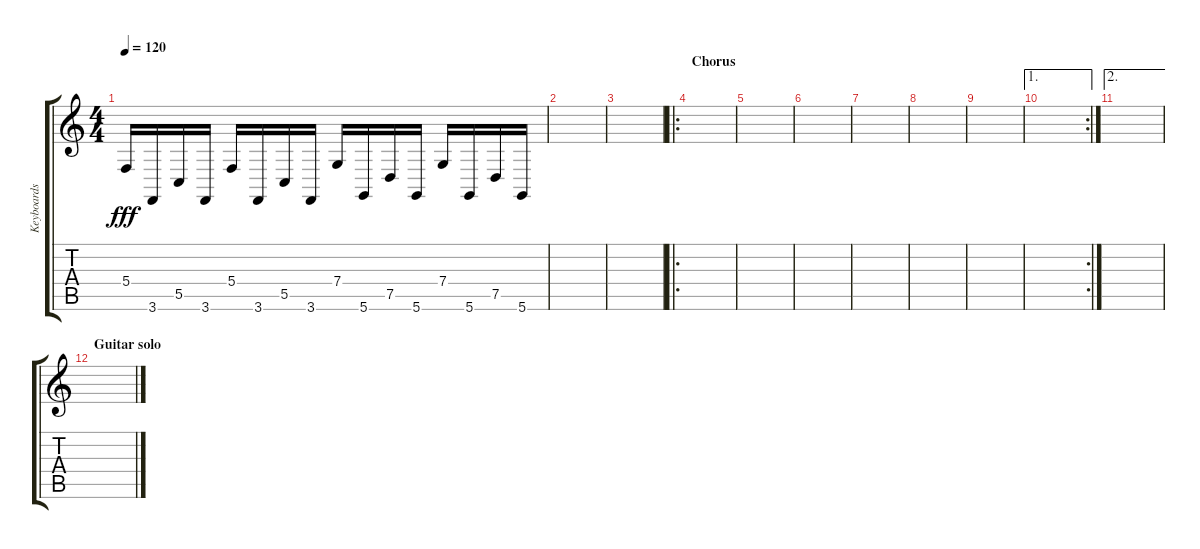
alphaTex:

\track ("Keyboards 3" "Keyboards ") {instrument pizzicatostrings}
\staff {score tabs}
\tuning (D4 A3 F3 C3 G2 D2) {hide}
\ts (4 4)
\tempo 120
\clef g2
\ks c
5.4.16{dy fff} 3.6.16 5.5.16 3.6.16 5.4.16 3.6.16 5.5.16 3.6.16 7.4.16 5.6.16 7.5.16 5.6.16 7.4.16 5.6.16 7.5.16 5.6.16 |
|
|
\ro
\section ("" "Chorus")
|
|
|
|
|
|
\ae 1
\rc 2
|
\ae 2
|
\section ("" "Guitar solo")
